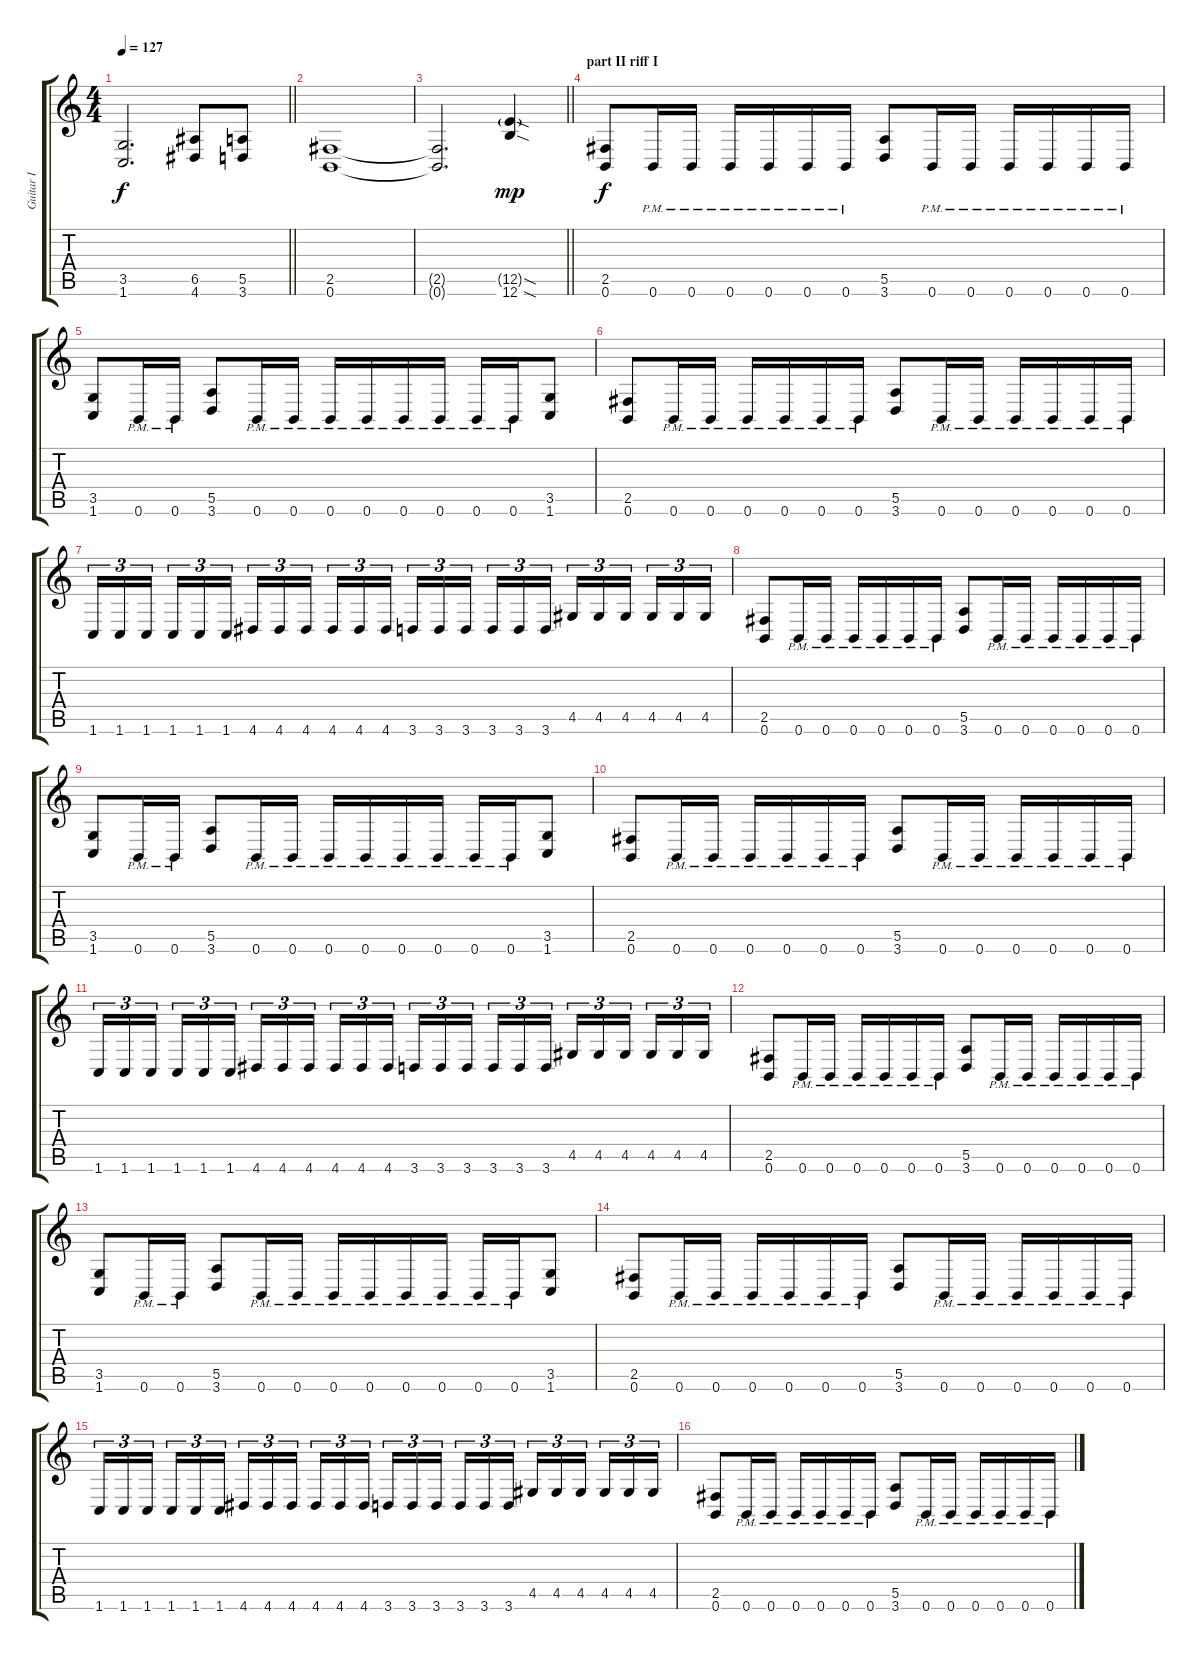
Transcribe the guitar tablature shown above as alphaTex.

\track ("Guitar I" "Guitar I") {instrument distortionguitar}
\staff {score tabs}
\tuning (B3 Gb3 D3 A2 E2 B1) {hide}
\ts (4 4)
\tempo 127
\clef g2
\barLineRight lightlight
\ks c
(3.5{t} 1.6{t}).2{d dy f} (6.5 4.6).8 (5.5 3.6).8 |
\section ("" "")
(2.5 0.6).1 |
\barLineRight lightlight
(2.5{t} 0.6{t}).2{d} (12.5{sod g} 12.6{sod}).4{dy mp} |
\section ("" "part II riff I")
(2.5 0.6).8{dy f} 0.6{pm}.16 0.6{pm}.16 0.6{pm}.16 0.6{pm}.16 0.6{pm}.16 0.6{pm}.16 (5.5 3.6).8 0.6{pm}.16 0.6{pm}.16 0.6{pm}.16 0.6{pm}.16 0.6{pm}.16 0.6{pm}.16 |
(3.5 1.6).8 0.6{pm}.16 0.6{pm}.16 (5.5 3.6).8 0.6{pm}.16 0.6{pm}.16 0.6{pm}.16 0.6{pm}.16 0.6{pm}.16 0.6{pm}.16 0.6{pm}.16 0.6{pm}.16 (3.5 1.6).8 |
(2.5 0.6).8 0.6{pm}.16 0.6{pm}.16 0.6{pm}.16 0.6{pm}.16 0.6{pm}.16 0.6{pm}.16 (5.5 3.6).8 0.6{pm}.16 0.6{pm}.16 0.6{pm}.16 0.6{pm}.16 0.6{pm}.16 0.6{pm}.16 |
1.6.16{tu (3 2)} 1.6.16{tu (3 2)} 1.6.16{tu (3 2) beam splitsecondary} 1.6.16{tu (3 2)} 1.6.16{tu (3 2)} 1.6.16{tu (3 2)} 4.6.16{tu (3 2)} 4.6.16{tu (3 2)} 4.6.16{tu (3 2) beam splitsecondary} 4.6.16{tu (3 2)} 4.6.16{tu (3 2)} 4.6.16{tu (3 2)} 3.6.16{tu (3 2)} 3.6.16{tu (3 2)} 3.6.16{tu (3 2) beam splitsecondary} 3.6.16{tu (3 2)} 3.6.16{tu (3 2)} 3.6.16{tu (3 2)} 4.5.16{tu (3 2)} 4.5.16{tu (3 2)} 4.5.16{tu (3 2) beam splitsecondary} 4.5.16{tu (3 2)} 4.5.16{tu (3 2)} 4.5.16{tu (3 2)} |
(2.5 0.6).8 0.6{pm}.16 0.6{pm}.16 0.6{pm}.16 0.6{pm}.16 0.6{pm}.16 0.6{pm}.16 (5.5 3.6).8 0.6{pm}.16 0.6{pm}.16 0.6{pm}.16 0.6{pm}.16 0.6{pm}.16 0.6{pm}.16 |
(3.5 1.6).8 0.6{pm}.16 0.6{pm}.16 (5.5 3.6).8 0.6{pm}.16 0.6{pm}.16 0.6{pm}.16 0.6{pm}.16 0.6{pm}.16 0.6{pm}.16 0.6{pm}.16 0.6{pm}.16 (3.5 1.6).8 |
(2.5 0.6).8 0.6{pm}.16 0.6{pm}.16 0.6{pm}.16 0.6{pm}.16 0.6{pm}.16 0.6{pm}.16 (5.5 3.6).8 0.6{pm}.16 0.6{pm}.16 0.6{pm}.16 0.6{pm}.16 0.6{pm}.16 0.6{pm}.16 |
1.6.16{tu (3 2)} 1.6.16{tu (3 2)} 1.6.16{tu (3 2) beam splitsecondary} 1.6.16{tu (3 2)} 1.6.16{tu (3 2)} 1.6.16{tu (3 2)} 4.6.16{tu (3 2)} 4.6.16{tu (3 2)} 4.6.16{tu (3 2) beam splitsecondary} 4.6.16{tu (3 2)} 4.6.16{tu (3 2)} 4.6.16{tu (3 2)} 3.6.16{tu (3 2)} 3.6.16{tu (3 2)} 3.6.16{tu (3 2) beam splitsecondary} 3.6.16{tu (3 2)} 3.6.16{tu (3 2)} 3.6.16{tu (3 2)} 4.5.16{tu (3 2)} 4.5.16{tu (3 2)} 4.5.16{tu (3 2) beam splitsecondary} 4.5.16{tu (3 2)} 4.5.16{tu (3 2)} 4.5.16{tu (3 2)} |
(2.5 0.6).8 0.6{pm}.16 0.6{pm}.16 0.6{pm}.16 0.6{pm}.16 0.6{pm}.16 0.6{pm}.16 (5.5 3.6).8 0.6{pm}.16 0.6{pm}.16 0.6{pm}.16 0.6{pm}.16 0.6{pm}.16 0.6{pm}.16 |
(3.5 1.6).8 0.6{pm}.16 0.6{pm}.16 (5.5 3.6).8 0.6{pm}.16 0.6{pm}.16 0.6{pm}.16 0.6{pm}.16 0.6{pm}.16 0.6{pm}.16 0.6{pm}.16 0.6{pm}.16 (3.5 1.6).8 |
(2.5 0.6).8 0.6{pm}.16 0.6{pm}.16 0.6{pm}.16 0.6{pm}.16 0.6{pm}.16 0.6{pm}.16 (5.5 3.6).8 0.6{pm}.16 0.6{pm}.16 0.6{pm}.16 0.6{pm}.16 0.6{pm}.16 0.6{pm}.16 |
1.6.16{tu (3 2)} 1.6.16{tu (3 2)} 1.6.16{tu (3 2) beam splitsecondary} 1.6.16{tu (3 2)} 1.6.16{tu (3 2)} 1.6.16{tu (3 2)} 4.6.16{tu (3 2)} 4.6.16{tu (3 2)} 4.6.16{tu (3 2) beam splitsecondary} 4.6.16{tu (3 2)} 4.6.16{tu (3 2)} 4.6.16{tu (3 2)} 3.6.16{tu (3 2)} 3.6.16{tu (3 2)} 3.6.16{tu (3 2) beam splitsecondary} 3.6.16{tu (3 2)} 3.6.16{tu (3 2)} 3.6.16{tu (3 2)} 4.5.16{tu (3 2)} 4.5.16{tu (3 2)} 4.5.16{tu (3 2) beam splitsecondary} 4.5.16{tu (3 2)} 4.5.16{tu (3 2)} 4.5.16{tu (3 2)} |
(2.5 0.6).8 0.6{pm}.16 0.6{pm}.16 0.6{pm}.16 0.6{pm}.16 0.6{pm}.16 0.6{pm}.16 (5.5 3.6).8 0.6{pm}.16 0.6{pm}.16 0.6{pm}.16 0.6{pm}.16 0.6{pm}.16 0.6{pm}.16
